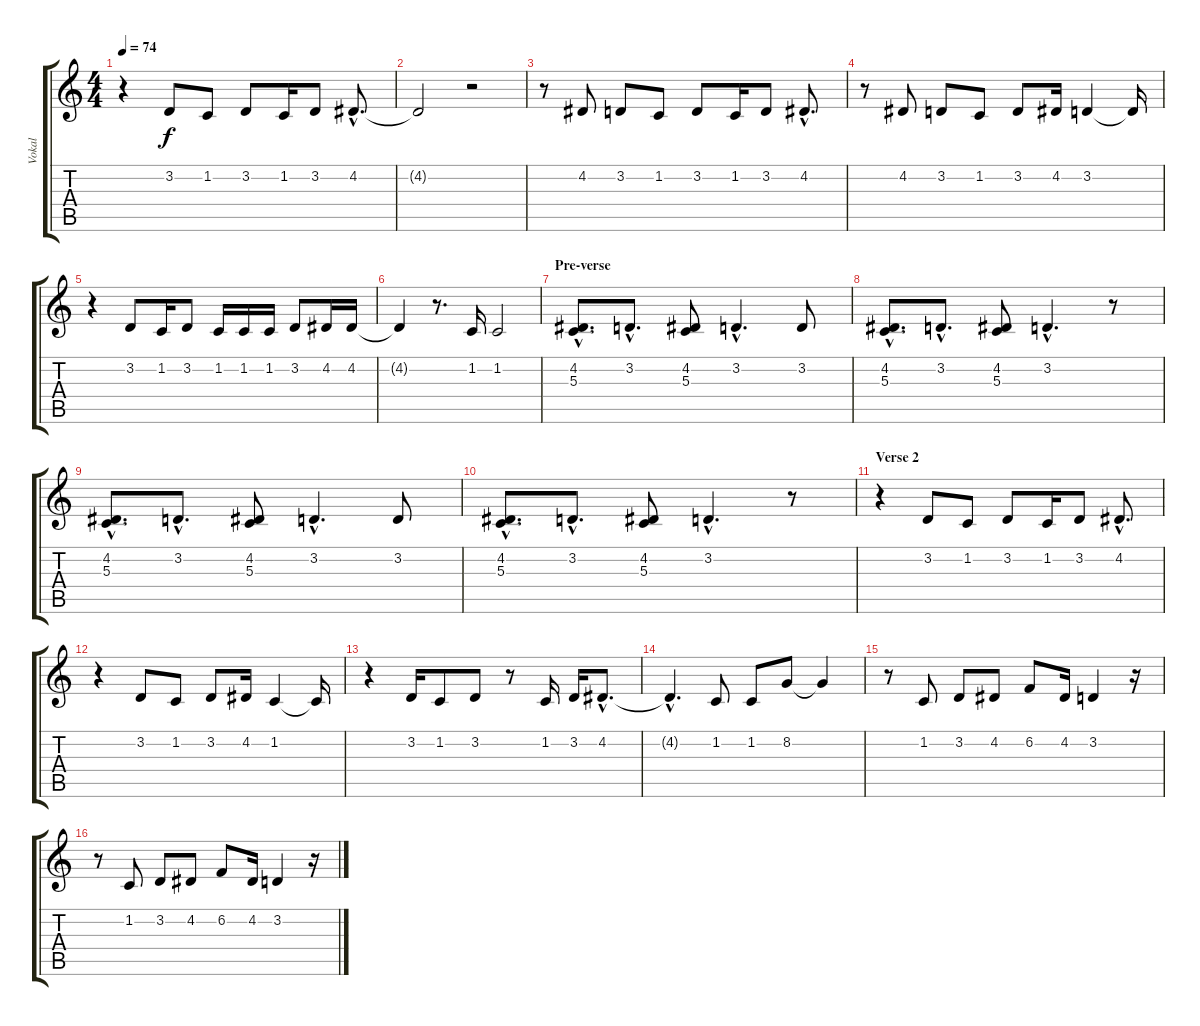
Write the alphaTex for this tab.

\track ("Vokal" "Vokal") {instrument sopranosax}
\staff {score tabs}
\tuning (E4 B3 G3 D3 A2 E2) {hide}
\ts (4 4)
\tempo 74
\clef g2
\ks c
r.4{dy f} 3.2.8 1.2.8 3.2.8 1.2.16 3.2.8 4.2{hac}.8{d} |
4.2{t}.2 r.2 |
r.8 4.2.8 3.2.8 1.2.8 3.2.8 1.2.16 3.2.8 4.2{hac}.8{d} |
r.8 4.2.8 3.2.8 1.2.8 3.2.8 4.2.16 3.2.4 3.2{t}.16 |
r.4 3.2.8 1.2.16 3.2.8 1.2.16 1.2.16 1.2.16 3.2.8 4.2.16 4.2.16 |
4.2{t}.4 r.8{d} 1.2.16 1.2.2 |
\section ("" "Pre-verse")
(4.2{hac} 5.3{hac}).8{d volume 13} 3.2{hac}.8{d} (4.2 5.3).8 3.2{hac}.4{d} 3.2.8 |
(4.2{hac} 5.3{hac}).8{d} 3.2{hac}.8{d} (4.2 5.3).8 3.2{hac}.4{d} r.8 |
(4.2{hac} 5.3{hac}).8{d} 3.2{hac}.8{d} (4.2 5.3).8 3.2{hac}.4{d} 3.2.8 |
(4.2{hac} 5.3{hac}).8{d} 3.2{hac}.8{d} (4.2 5.3).8 3.2{hac}.4{d} r.8 |
\section ("" "Verse 2")
r.4 3.2.8 1.2.8 3.2.8 1.2.16 3.2.8 4.2{hac}.8{d} |
r.4 3.2.8 1.2.8 3.2.8 4.2.16 1.2.4 1.2{t}.16 |
r.4 3.2.16 1.2.8 3.2.8 r.8 1.2.16 3.2.16 4.2{hac}.8{d} |
4.2{hac t}.4{d} 1.2.8 1.2.8 8.2.8 8.2{t}.4 |
r.8 1.2.8 3.2.8 4.2.8 6.2.8 4.2.16 3.2.4 r.16 |
r.8 1.2.8 3.2.8 4.2.8 6.2.8 4.2.16 3.2.4 r.16
